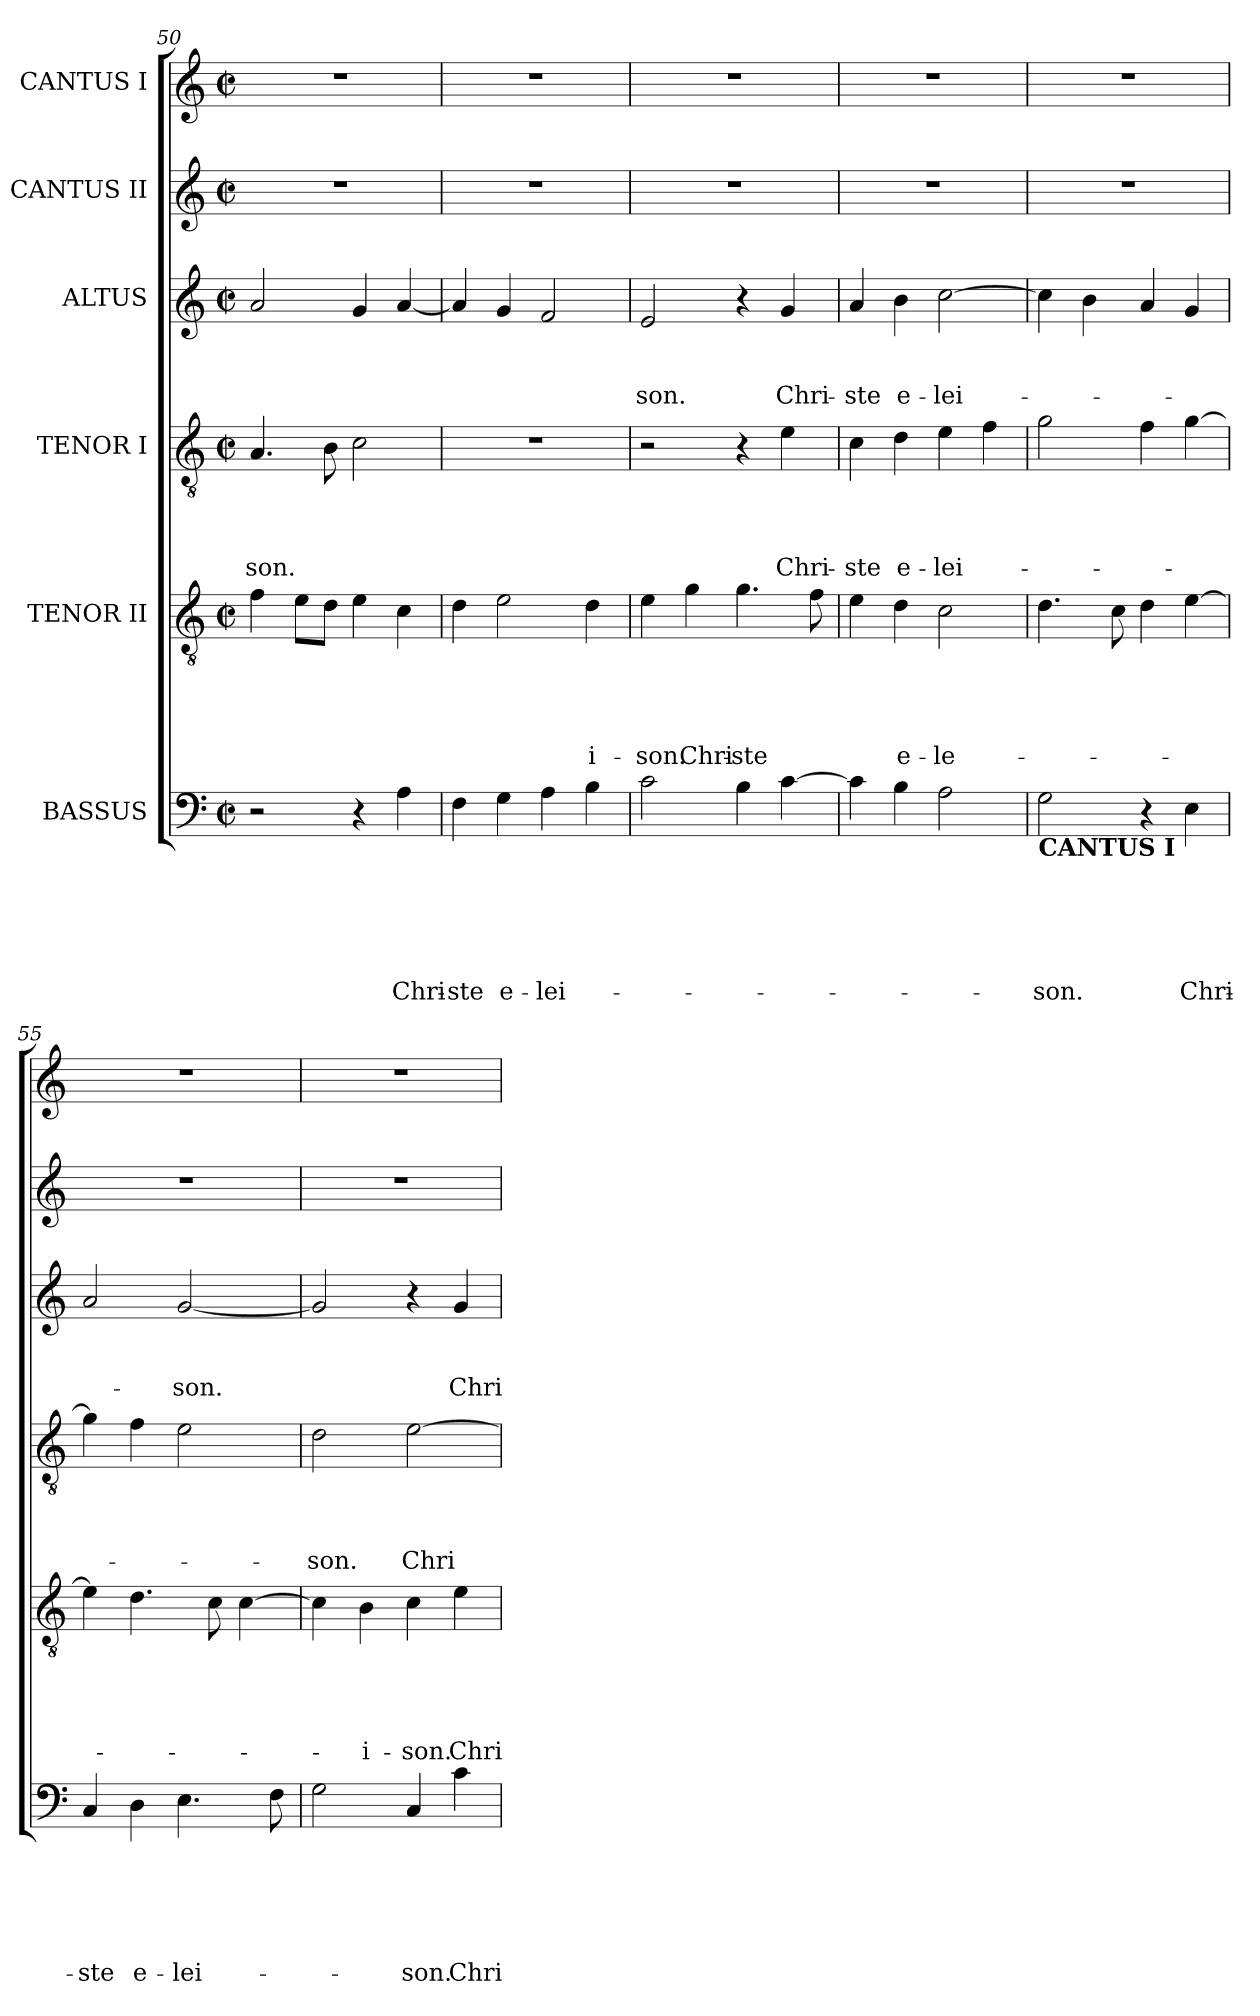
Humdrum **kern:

**kern	**text	**text	**text	**text	**text	**text	**kern	**text	**text	**text	**text	**text	**kern	**text	**text	**text	**text	**kern	**text	**text	**text	**kern	**kern
*part6	*part6	*part6	*part6	*part6	*part6	*part6	*part5	*part5	*part5	*part5	*part5	*part5	*part4	*part4	*part4	*part4	*part4	*part3	*part3	*part3	*part3	*part2	*part1
*staff6	*staff6	*staff6	*staff6	*staff6	*staff6	*staff6	*staff5	*staff5	*staff5	*staff5	*staff5	*staff5	*staff4	*staff4	*staff4	*staff4	*staff4	*staff3	*staff3	*staff3	*staff3	*staff2	*staff1
*I"BASSUS	*	*	*	*	*	*	*I"TENOR II	*	*	*	*	*	*I"TENOR I	*	*	*	*	*I"ALTUS	*	*	*	*I"CANTUS II	*I"CANTUS I
*clefF4	*	*	*	*	*	*	*clefGv2	*	*	*	*	*	*clefGv2	*	*	*	*	*clefG2	*	*	*	*clefG2	*clefG2
*k[]	*	*	*	*	*	*	*k[]	*	*	*	*	*	*k[]	*	*	*	*	*k[]	*	*	*	*k[]	*k[]
*C:	*	*	*	*	*	*	*C:	*	*	*	*	*	*C:	*	*	*	*	*C:	*	*	*	*C:	*C:
*M2/2	*	*	*	*	*	*	*M2/2	*	*	*	*	*	*M2/2	*	*	*	*	*M2/2	*	*	*	*M2/2	*M2/2
*met(c|)	*	*	*	*	*	*	*met(c|)	*	*	*	*	*	*met(c|)	*	*	*	*	*met(c|)	*	*	*	*met(c|)	*met(c|)
=50	=50	=50	=50	=50	=50	=50	=50	=50	=50	=50	=50	=50	=50	=50	=50	=50	=50	=50	=50	=50	=50	=50	=50
2r	.	.	.	.	.	.	4f\	.	.	.	.	.	4.A/	.	.	.	-son.	2a/	.	.	.	1r	1r
.	.	.	.	.	.	.	8e\L	.	.	.	.	.	.	.	.	.	.	.	.	.	.	.	.
.	.	.	.	.	.	.	8d\J	.	.	.	.	.	8B\	.	.	.	.	.	.	.	.	.	.
4r	.	.	.	.	.	.	4e\	.	.	.	.	.	2c\	.	.	.	.	4g/	.	.	.	.	.
4A\	.	.	.	.	.	Chri-	4c\	.	.	.	.	.	.	.	.	.	.	[4a/	.	.	.	.	.
=51	=51	=51	=51	=51	=51	=51	=51	=51	=51	=51	=51	=51	=51	=51	=51	=51	=51	=51	=51	=51	=51	=51	=51
4F\	.	.	.	.	.	-ste	4d\	.	.	.	.	.	1r	.	.	.	.	4a/]	.	.	.	1r	1r
4G\	.	.	.	.	.	e-	2e\	.	.	.	.	.	.	.	.	.	.	4g/	.	.	.	.	.
4A\	.	.	.	.	.	-lei-	.	.	.	.	.	.	.	.	.	.	.	2f/	.	.	.	.	.
4B\	.	.	.	.	.	.	4d\	.	.	.	.	-i-	.	.	.	.	.	.	.	.	.	.	.
=52	=52	=52	=52	=52	=52	=52	=52	=52	=52	=52	=52	=52	=52	=52	=52	=52	=52	=52	=52	=52	=52	=52	=52
2c\	.	.	.	.	.	.	4e\	.	.	.	.	-son.	2r	.	.	.	.	2e/	.	.	-son.	1r	1r
.	.	.	.	.	.	.	4g\	.	.	.	.	Chri-	.	.	.	.	.	.	.	.	.	.	.
4B\	.	.	.	.	.	.	4.g\	.	.	.	.	-ste	4r	.	.	.	.	4r	.	.	.	.	.
[4c\	.	.	.	.	.	.	.	.	.	.	.	.	4e\	.	.	.	Chri-	4g/	.	.	Chri-	.	.
.	.	.	.	.	.	.	8f\	.	.	.	.	.	.	.	.	.	.	.	.	.	.	.	.
=53	=53	=53	=53	=53	=53	=53	=53	=53	=53	=53	=53	=53	=53	=53	=53	=53	=53	=53	=53	=53	=53	=53	=53
4c\]	.	.	.	.	.	.	4e\	.	.	.	.	.	4c\	.	.	.	-ste	4a/	.	.	-ste	1r	1r
4B\	.	.	.	.	.	.	4d\	.	.	.	.	e-	4d\	.	.	.	e-	4b\	.	.	e-	.	.
2A\	.	.	.	.	.	.	2c\	.	.	.	.	-le-	4e\	.	.	.	-lei-	[2cc\	.	.	-lei-	.	.
.	.	.	.	.	.	.	.	.	.	.	.	.	4f\	.	.	.	.	.	.	.	.	.	.
!!LO:LB:g=z
=54	=54	=54	=54	=54	=54	=54	=54	=54	=54	=54	=54	=54	=54	=54	=54	=54	=54	=54	=54	=54	=54	=54	=54
!LO:TX:b:B:t=CANTUS I	!	!	!	!	!	!	!	!	!	!	!	!	!	!	!	!	!	!	!	!	!	!	!
2G\	.	.	.	.	.	-son.	4.d\	.	.	.	.	.	2g\	.	.	.	.	4cc\]	.	.	.	1r	1r
.	.	.	.	.	.	.	.	.	.	.	.	.	.	.	.	.	.	4b\	.	.	.	.	.
.	.	.	.	.	.	.	8c\	.	.	.	.	.	.	.	.	.	.	.	.	.	.	.	.
4r	.	.	.	.	.	.	4d\	.	.	.	.	.	4f\	.	.	.	.	4a/	.	.	.	.	.
4E\	.	.	.	.	.	Chri-	[4e\	.	.	.	.	.	[4g\	.	.	.	.	4g/	.	.	.	.	.
=55	=55	=55	=55	=55	=55	=55	=55	=55	=55	=55	=55	=55	=55	=55	=55	=55	=55	=55	=55	=55	=55	=55	=55
4C/	.	.	.	.	.	-ste	4e\]	.	.	.	.	.	4g\]	.	.	.	.	2a/	.	.	.	1r	1r
4D\	.	.	.	.	.	e-	4.d\	.	.	.	.	.	4f\	.	.	.	.	.	.	.	.	.	.
4.E\	.	.	.	.	.	-lei-	.	.	.	.	.	.	2e\	.	.	.	.	[2g/	.	.	-son.	.	.
.	.	.	.	.	.	.	8c\	.	.	.	.	.	.	.	.	.	.	.	.	.	.	.	.
.	.	.	.	.	.	.	[4c\	.	.	.	.	.	.	.	.	.	.	.	.	.	.	.	.
8F\	.	.	.	.	.	.	.	.	.	.	.	.	.	.	.	.	.	.	.	.	.	.	.
=56	=56	=56	=56	=56	=56	=56	=56	=56	=56	=56	=56	=56	=56	=56	=56	=56	=56	=56	=56	=56	=56	=56	=56
2G\	.	.	.	.	.	.	4c\]	.	.	.	.	.	2d\	.	.	.	-son.	2g/]	.	.	.	1r	1r
.	.	.	.	.	.	.	4B\	.	.	.	.	-i-	.	.	.	.	.	.	.	.	.	.	.
4C/	.	.	.	.	.	-son.	4c\	.	.	.	.	-son.	[2e\	.	.	.	Chri-	4r	.	.	.	.	.
4c\	.	.	.	.	.	Chri-	4e\	.	.	.	.	Chri-	.	.	.	.	.	4g/	.	.	Chri-	.	.
=	=	=	=	=	=	=	=	=	=	=	=	=	=	=	=	=	=	=	=	=	=	=	=
*-	*-	*-	*-	*-	*-	*-	*-	*-	*-	*-	*-	*-	*-	*-	*-	*-	*-	*-	*-	*-	*-	*-	*-
